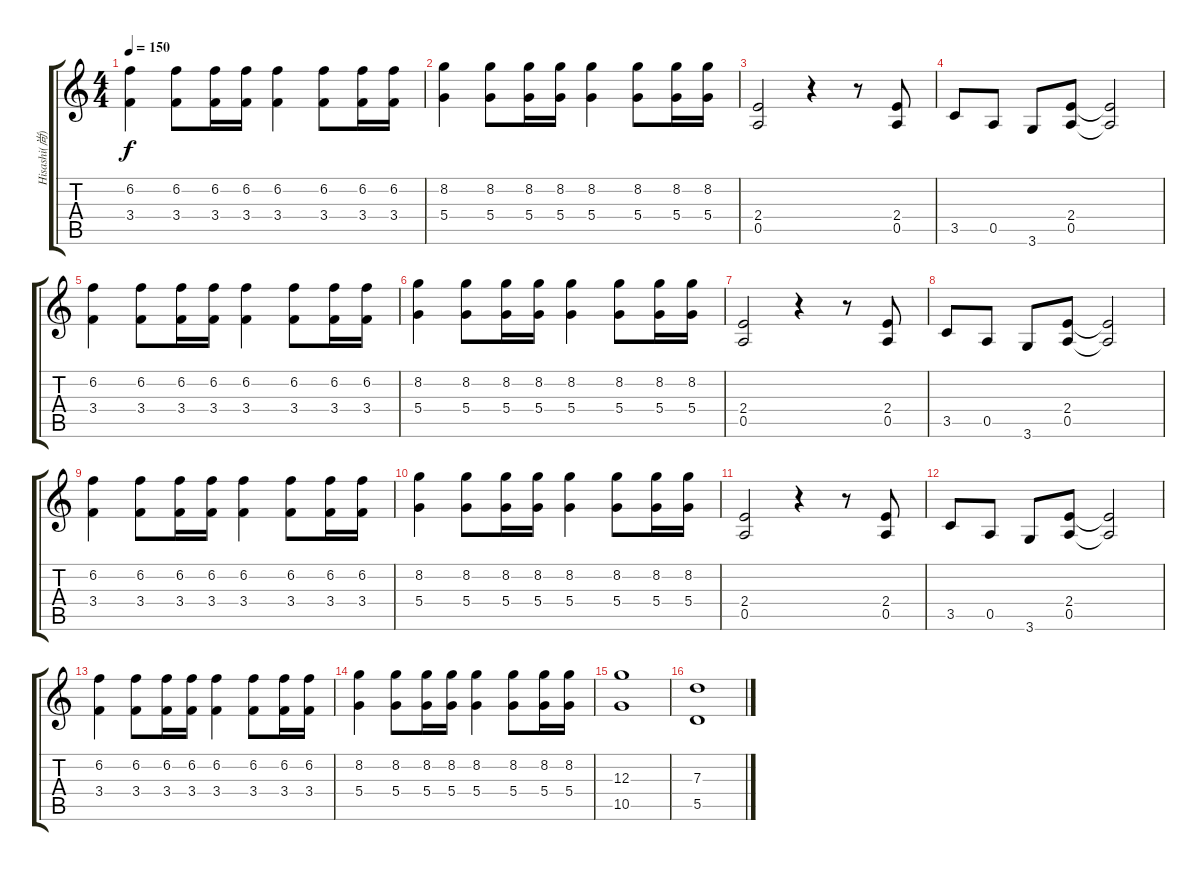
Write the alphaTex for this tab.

\track ("Hisashi(尚)" "Hisashi(尚)") {instrument distortionguitar}
\staff {score tabs}
\tuning (E4 B3 G3 D3 A2 E2) {hide}
\ts (4 4)
\tempo 150
\clef g2
\ks c
(6.2 3.4).4{dy f} (6.2 3.4).8 (6.2 3.4).16 (6.2 3.4).16 (6.2 3.4).4 (6.2 3.4).8 (6.2 3.4).16 (6.2 3.4).16 |
(8.2 5.4).4 (8.2 5.4).8 (8.2 5.4).16 (8.2 5.4).16 (8.2 5.4).4 (8.2 5.4).8 (8.2 5.4).16 (8.2 5.4).16 |
(2.4 0.5).2 r.4 r.8 (2.4 0.5).8 |
3.5.8 0.5.8 3.6.8 (2.4 0.5).8 (2.4{t} 0.5{t}).2 |
(6.2 3.4).4 (6.2 3.4).8 (6.2 3.4).16 (6.2 3.4).16 (6.2 3.4).4 (6.2 3.4).8 (6.2 3.4).16 (6.2 3.4).16 |
(8.2 5.4).4 (8.2 5.4).8 (8.2 5.4).16 (8.2 5.4).16 (8.2 5.4).4 (8.2 5.4).8 (8.2 5.4).16 (8.2 5.4).16 |
(2.4 0.5).2 r.4 r.8 (2.4 0.5).8 |
3.5.8 0.5.8 3.6.8 (2.4 0.5).8 (2.4{t} 0.5{t}).2 |
(6.2 3.4).4 (6.2 3.4).8 (6.2 3.4).16 (6.2 3.4).16 (6.2 3.4).4 (6.2 3.4).8 (6.2 3.4).16 (6.2 3.4).16 |
(8.2 5.4).4 (8.2 5.4).8 (8.2 5.4).16 (8.2 5.4).16 (8.2 5.4).4 (8.2 5.4).8 (8.2 5.4).16 (8.2 5.4).16 |
(2.4 0.5).2 r.4 r.8 (2.4 0.5).8 |
3.5.8 0.5.8 3.6.8 (2.4 0.5).8 (2.4{t} 0.5{t}).2 |
(6.2 3.4).4 (6.2 3.4).8 (6.2 3.4).16 (6.2 3.4).16 (6.2 3.4).4 (6.2 3.4).8 (6.2 3.4).16 (6.2 3.4).16 |
(8.2 5.4).4 (8.2 5.4).8 (8.2 5.4).16 (8.2 5.4).16 (8.2 5.4).4 (8.2 5.4).8 (8.2 5.4).16 (8.2 5.4).16 |
(12.3 10.5).1 |
(7.3 5.5).1
